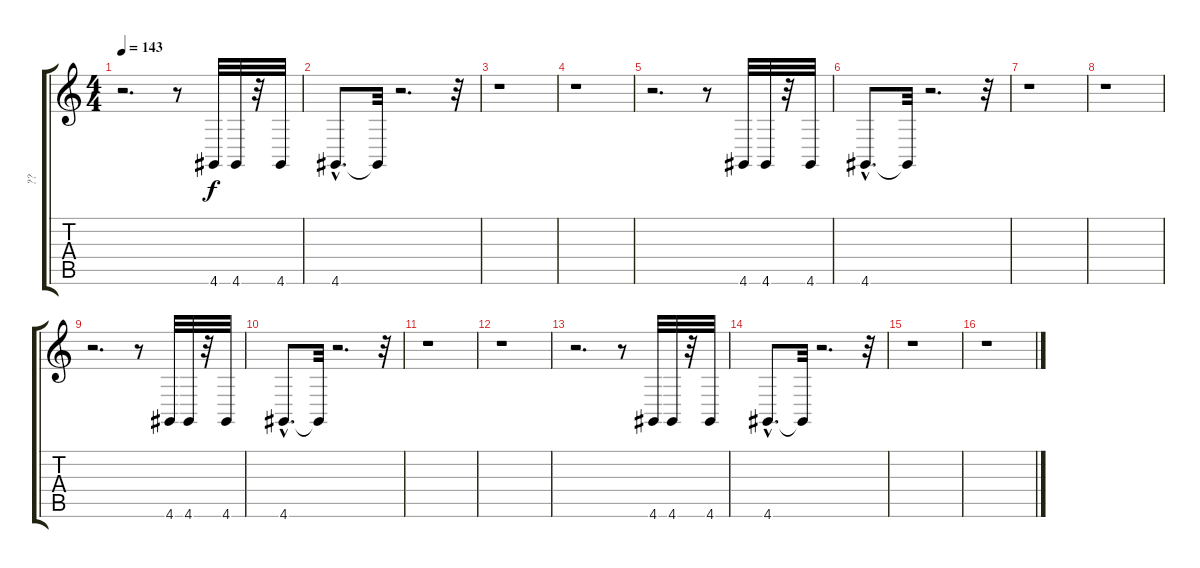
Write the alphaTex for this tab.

\track ("??" "??") {instrument timpani}
\staff {score tabs}
\tuning (E4 B3 G3 D3 A2 E2) {hide}
\ts (4 4)
\tempo 143
\clef g2
\ks c
r.2{d dy f instrument timpani} r.8 4.6.32{volume 15 balance 14} 4.6.32 r.32 4.6.32 |
4.6{hac}.8{d} 4.6{t}.32 r.2{d} r.32 |
r.1 |
r.1 |
r.2{d} r.8 4.6.32{balance 2} 4.6.32 r.32 4.6.32 |
4.6{hac}.8{d} 4.6{t}.32 r.2{d} r.32 |
r.1 |
r.1 |
r.2{d} r.8 4.6.32{balance 14} 4.6.32 r.32 4.6.32 |
4.6{hac}.8{d} 4.6{t}.32 r.2{d} r.32 |
r.1 |
r.1 |
r.2{d} r.8 4.6.32{balance 2} 4.6.32 r.32 4.6.32 |
4.6{hac}.8{d} 4.6{t}.32 r.2{d} r.32 |
r.1 |
r.1
